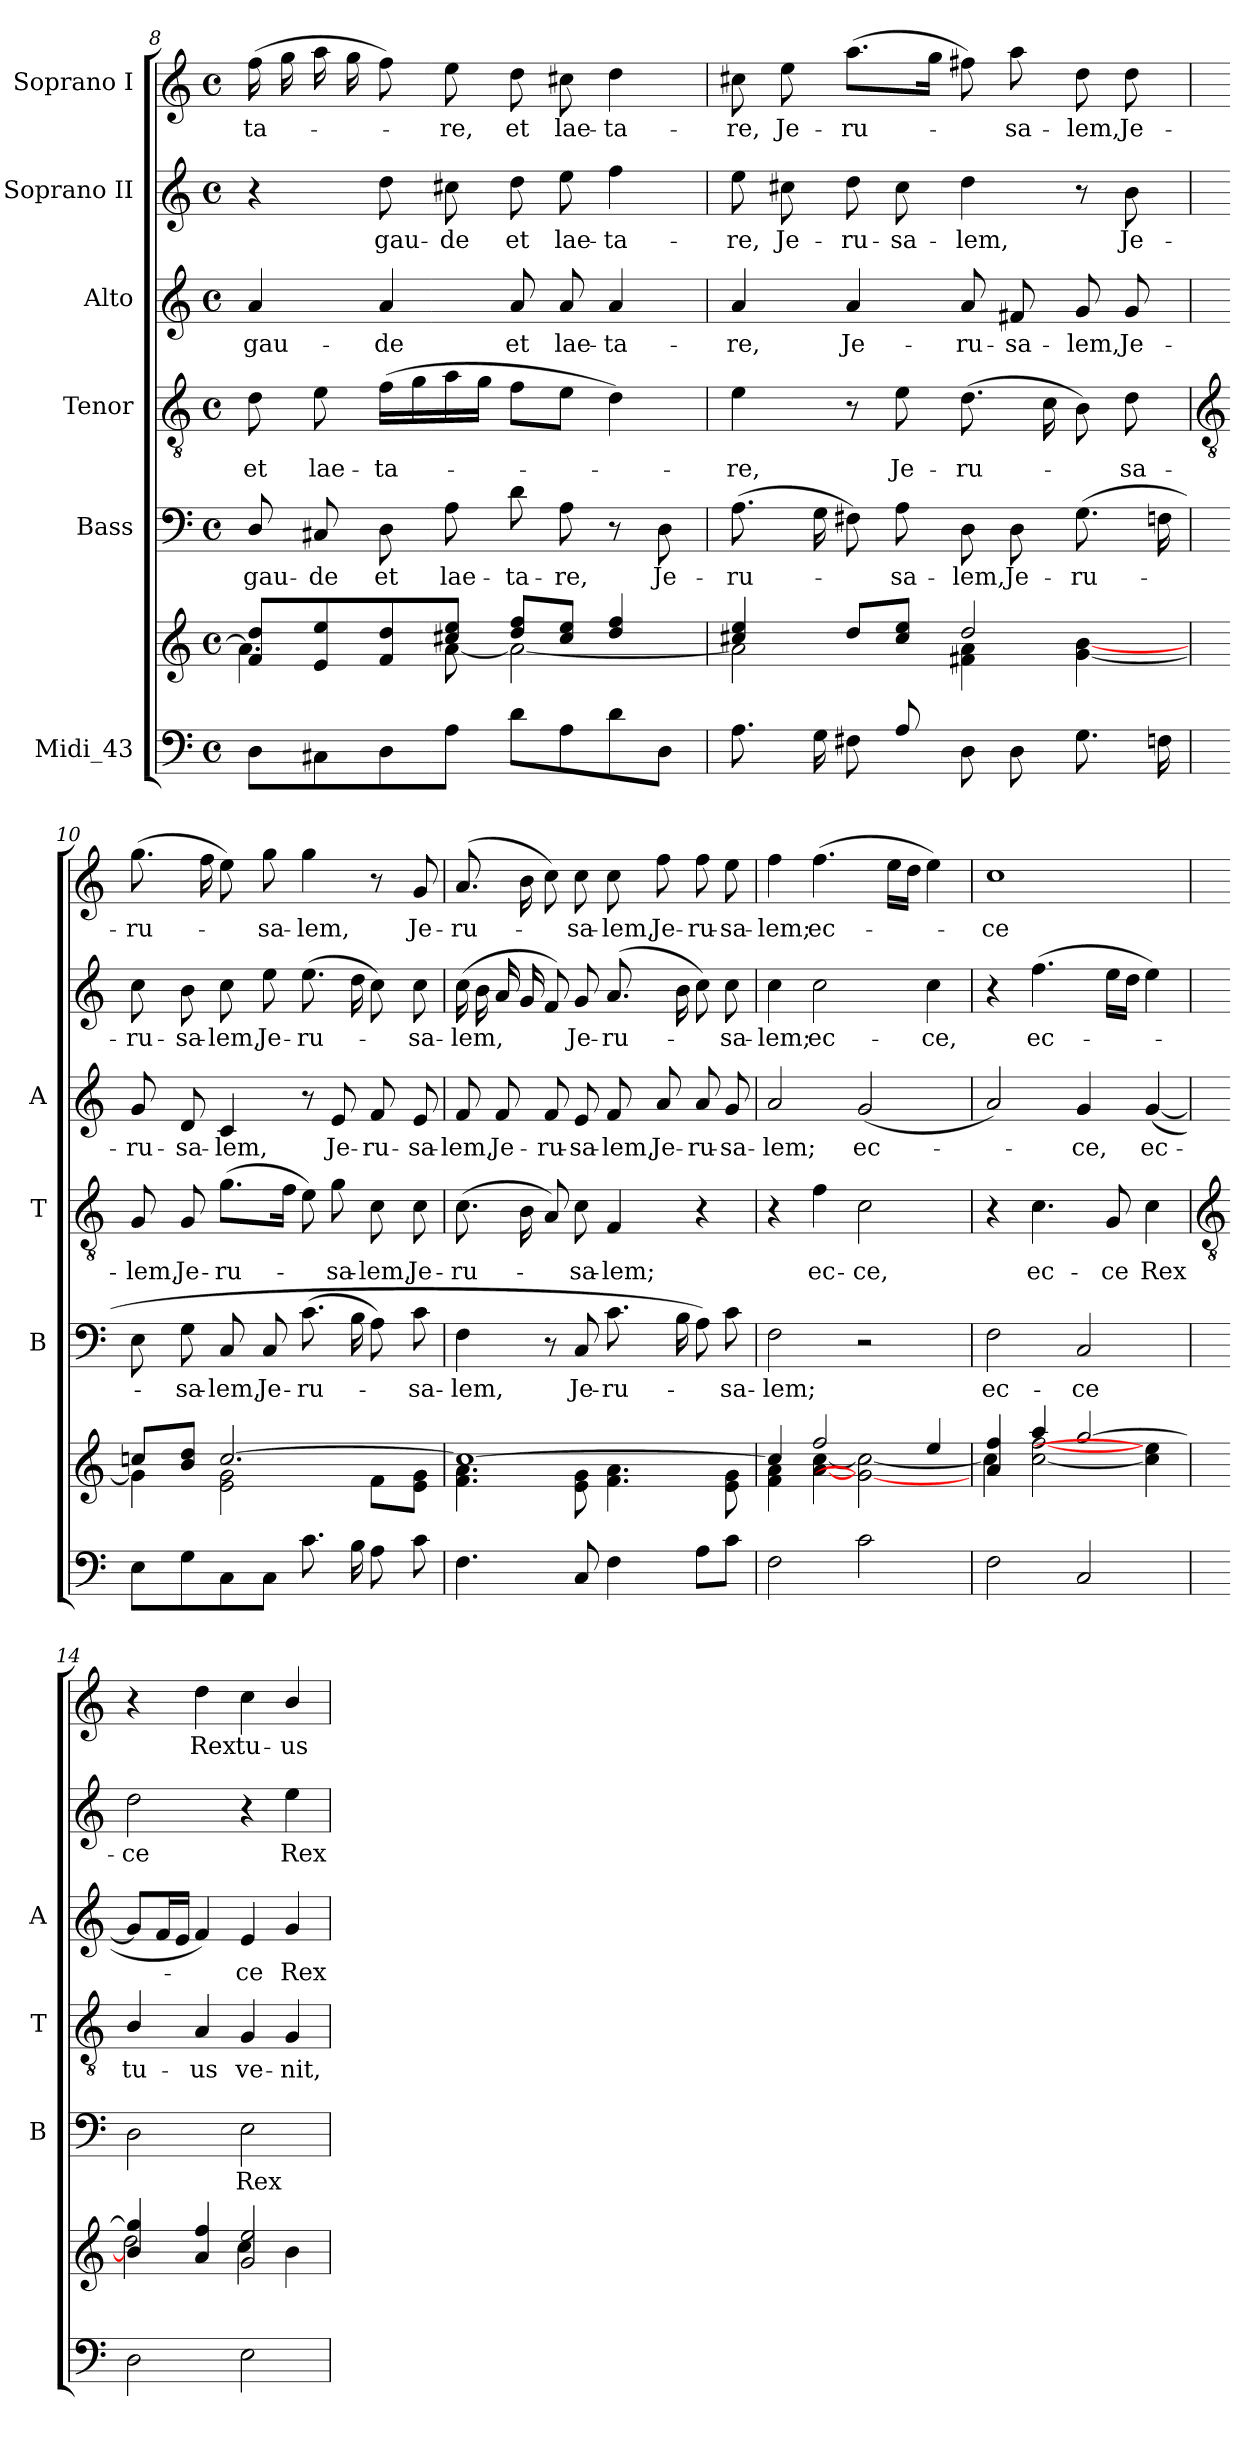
**kern	**kern	**kern	**text	**kern	**text	**kern	**text	**kern	**text	**kern	**text
*part6	*part6	*part5	*part5	*part4	*part4	*part3	*part3	*part2	*part2	*part1	*part1
*staff7	*staff6	*staff5	*staff5	*staff4	*staff4	*staff3	*staff3	*staff2	*staff2	*staff1	*staff1
*I"Midi_43	*	*I"Bass	*	*I"Tenor	*	*I"Alto	*	*I"Soprano II	*	*I"Soprano I	*
*	*	*I'B	*	*I'T	*	*I'A	*	*	*	*	*
*clefF4	*clefG2	*clefF4	*	*clefGv2	*	*clefG2	*	*clefG2	*	*clefG2	*
*k[]	*k[]	*k[]	*	*k[]	*	*k[]	*	*k[]	*	*k[]	*
*C:	*C:	*C:	*	*C:	*	*C:	*	*C:	*	*C:	*
*M4/4	*M4/4	*M4/4	*	*M4/4	*	*M4/4	*	*M4/4	*	*M4/4	*
*met(c)	*met(c)	*met(c)	*	*met(c)	*	*met(c)	*	*met(c)	*	*met(c)	*
=8	=8	=8	=8	=8	=8	=8	=8	=8	=8	=8	=8
*	*^	*	*	*	*	*	*	*	*	*	*
!	!	!	!	!LO:LY:b	!	!LO:LY:b	!	!LO:LY:b	!	!	!	!LO:LY:b
8DL	8f/ 8dd/L	4.a\]	8D/	gau-	8d	et	4a	gau-	4r	.	(>16ffLL	-ta-
.	.	.	.	.	.	.	.	.	.	.	16gg	.
!	!	!	!	!LO:LY:b	!	!LO:LY:b	!	!	!	!	!	!
8C#X	8e/ 8ee/	.	8C#X	-de	8e	lae-	.	.	.	.	16aa	.
.	.	.	.	.	.	.	.	.	.	.	16gg	.
!	!	!	!	!LO:LY:b	!	!LO:LY:b	!	!LO:LY:b	!	!LO:LY:b	!	!
8D	8f/ 8dd/	.	8D	et	(>16fLL	-ta-	4a	-de	8dd	gau-	8ffJ)	.
.	.	.	.	.	16g	.	.	.	.	.	.	.
!	!	!	!	!LO:LY:b	!	!	!	!	!	!LO:LY:b	!	!LO:LY:b
8AJ	8cc#X/ 8ee/J	[8a\	8A	lae-	16a	.	.	.	8cc#X	-de	8ee	re,
.	.	.	.	.	16gJJ	.	.	.	.	.	.	.
!	!	!	!	!LO:LY:b	!	!	!	!LO:LY:b	!	!LO:LY:b	!	!LO:LY:b
8dL	8dd/ 8ff/L	2a\_	8d	-ta-	8fL	.	8a	et	8dd	et	8dd	et
!	!	!	!	!LO:LY:b	!	!	!	!LO:LY:b	!	!LO:LY:b	!	!LO:LY:b
8A	8cc#/ 8ee/J	.	8A	-re,	8eJ	.	8a	lae-	8ee	lae-	8cc#X	lae-
!	!	!	!	!	!	!	!	!LO:LY:b	!	!LO:LY:b	!	!LO:LY:b
8d	4dd/ 4ff/	.	8r	.	4d)	.	4a	-ta-	4ff	-ta-	4dd	-ta-
!	!	!	!	!LO:LY:b	!	!	!	!	!	!	!	!
8DJ	.	.	8D	Je-	.	.	.	.	.	.	.	.
=9	=9	=9	=9	=9	=9	=9	=9	=9	=9	=9	=9	=9
!	!	!	!	!LO:LY:b	!	!LO:LY:b	!	!LO:LY:b	!	!LO:LY:b	!	!LO:LY:b
8.AL	4cc#X/ 4ee/	2a\]	(>8.AL	-ru-	4e	re,	4a	-re,	8ee	-re,	8cc#X	-re,
!	!	!	!	!	!	!	!	!	!	!LO:LY:b	!	!LO:LY:b
.	.	.	.	.	.	.	.	.	8cc#X	Je-	8ee	Je-
16GL	.	.	16GL	.	.	.	.	.	.	.	.	.
!	!	!	!	!	!	!	!	!LO:LY:b	!	!LO:LY:b	!	!LO:LY:b
8F#X	8dd/L	.	8F#XJ)	.	8r	.	4a	Je-	8dd	-ru-	(>8.aaL	-ru-
!	!	!	!	!LO:LY:b	!	!LO:LY:b	!	!	!	!LO:LY:b	!	!
8A/J	8cc#/ 8ee/J	.	8A	sa-	8e	Je-	.	.	8cc#	-sa-	.	.
.	.	.	.	.	.	.	.	.	.	.	16ggJ	.
!	!	!	!	!LO:LY:b	!	!LO:LY:b	!	!LO:LY:b	!	!LO:LY:b	!	!
8DL	2dd/	4f#X\ 4a\	8D	-lem,	(>8.dL	-ru-	8a	-ru-	4dd	-lem,	8ff#X)	.
!	!	!	!	!LO:LY:b	!	!	!	!LO:LY:b	!	!	!	!LO:LY:b
8D	.	.	8D	Je-	.	.	8f#X	-sa-	.	.	8aa	sa-
.	.	.	.	.	16cL	.	.	.	.	.	.	.
!	!	!	!	!LO:LY:b	!	!	!	!LO:LY:b	!	!	!	!LO:LY:b
8.G	.	[4g\ [4b\	(>8.GL	-ru-	8BJ)	.	8g	-lem,	8r	.	8dd	-lem,
!	!	!	!	!	!	!LO:LY:b	!	!LO:LY:b	!	!LO:LY:b	!	!LO:LY:b
.	.	.	.	.	8d	sa-	8g	Je-	8b	Je-	8dd	Je-
16FnJ	.	.	16FnJ	.	.	.	.	.	.	.	.	.
!!LO:LB:g=z
=10	=10	=10	=10	=10	=10	=10	=10	=10	=10	=10	=10	=10
*	*	*	*	*	*clefGv2	*	*	*	*	*	*	*
!	!	!	!	!	!	!LO:LY:b	!	!LO:LY:b	!	!LO:LY:b	!	!LO:LY:b
8EL	8ccn/L	4g\]	8E	.	8G	-lem,	8g	-ru-	8cc	-ru-	(>8.ggL	-ru-
!	!	!	!	!LO:LY:b	!	!LO:LY:b	!	!LO:LY:b	!	!LO:LY:b	!	!
8G	8b/ 8dd/J	.	8G	sa-	8G	Je-	8d	-sa-	8b	-sa-	.	.
.	.	.	.	.	.	.	.	.	.	.	16ffL	.
!	!	!	!	!LO:LY:b	!	!LO:LY:b	!	!LO:LY:b	!	!LO:LY:b	!	!
8C	[2.cc/	2e\ 2g\	8C	-lem,	(>8.gL	-ru-	4c	-lem,	8cc	-lem,	8eeJ)	.
!	!	!	!	!LO:LY:b	!	!	!	!	!	!LO:LY:b	!	!LO:LY:b
8CJ	.	.	8C	Je-	.	.	.	.	8ee	Je-	8gg	sa-
.	.	.	.	.	16fJ	.	.	.	.	.	.	.
!	!	!	!	!LO:LY:b	!	!	!	!	!	!LO:LY:b	!	!LO:LY:b
8.cL	.	.	(>8.cL	-ru-	8e)	.	8r	.	(>8.eeL	-ru-	4gg	-lem,
!	!	!	!	!	!	!LO:LY:b	!	!LO:LY:b	!	!	!	!
.	.	.	.	.	8g	sa-	8e	Je-	.	.	.	.
16BL	.	.	16BL	.	.	.	.	.	16ddL	.	.	.
!	!	!	!	!	!	!LO:LY:b	!	!LO:LY:b	!	!	!	!
8A	.	8f\L	8AJ)	.	8c	-lem,	8f	-ru-	8ccJ)	.	8r	.
!	!	!	!	!LO:LY:b	!	!LO:LY:b	!	!LO:LY:b	!	!LO:LY:b	!	!LO:LY:b
8cJ	.	8e\ 8g\J	8c	sa-	8c	Je-	8e	-sa-	8cc	sa-	8g	Je-
=11	=11	=11	=11	=11	=11	=11	=11	=11	=11	=11	=11	=11
!	!	!	!	!LO:LY:b	!	!LO:LY:b	!	!LO:LY:b	!	!LO:LY:b	!	!LO:LY:b
4.F	1cc/_	4.f\ 4.a\	4F	-lem,	(>8.cL	-ru-	8f	-lem,	(<16ccLL	-lem,	(>8.aL	-ru-
.	.	.	.	.	.	.	.	.	16b	.	.	.
!	!	!	!	!	!	!	!	!LO:LY:b	!	!	!	!
.	.	.	.	.	.	.	8f	Je-	16a	.	.	.
.	.	.	.	.	16BL	.	.	.	16g	.	16bL	.
!	!	!	!	!	!	!	!	!LO:LY:b	!	!	!	!
.	.	.	8r	.	8AJ)	.	8f	-ru-	8fJ)	.	8ccJ)	.
!	!	!	!	!LO:LY:b	!	!LO:LY:b	!	!LO:LY:b	!	!LO:LY:b	!	!LO:LY:b
8C	.	8e\ 8g\	8C	Je-	8c	sa-	8e	-sa-	8g	Je-	8cc	sa-
!	!	!	!	!LO:LY:b	!	!LO:LY:b	!	!LO:LY:b	!	!LO:LY:b	!	!LO:LY:b
4F	.	4.f\ 4.a\	8.cL	-ru-	4F	-lem;	8f	-lem,	(>8.aL	-ru-	8cc	-lem,
!	!	!	!	!	!	!	!	!LO:LY:b	!	!	!	!LO:LY:b
.	.	.	.	.	.	.	8a	Je-	.	.	8ff	Je-
.	.	.	16BL	.	.	.	.	.	16bL	.	.	.
!	!	!	!	!	!	!	!	!LO:LY:b	!	!	!	!LO:LY:b
8AL	.	.	8AJ)	.	4r	.	8a	-ru-	8ccJ)	.	8ff	-ru-
!	!	!	!	!LO:LY:b	!	!	!	!LO:LY:b	!	!LO:LY:b	!	!LO:LY:b
8cJ	.	8e\ 8g\	8c	sa-	.	.	8g	-sa-	8cc	sa-	8ee	-sa-
=12	=12	=12	=12	=12	=12	=12	=12	=12	=12	=12	=12	=12
!	!	!	!	!LO:LY:b	!	!	!	!LO:LY:b	!	!LO:LY:b	!	!LO:LY:b
2F	4cc/]	4f\ 4a\	2F	-lem;	4r	.	2a	-lem;	4cc	-lem;	4ff	-lem;
!	!	!	!	!	!	!LO:LY:b	!	!	!	!LO:LY:b	!	!LO:LY:b
.	2ff/	[4a\ [4cc\	.	.	4f	ec-	.	.	2cc	ec-	(>4.ff	ec-
!	!	!	!	!	!	!LO:LY:b	!	!LO:LY:b	!	!	!	!
2c	.	2g\_ 2cc\_	2r	.	2c	-ce,	(<2g	ec-	.	.	.	.
.	.	.	.	.	.	.	.	.	.	.	16eeLL	.
.	.	.	.	.	.	.	.	.	.	.	16ddJJ	.
!	!	!	!	!	!	!	!	!	!	!LO:LY:b	!	!
.	4ee/	.	.	.	.	.	.	.	4cc	-ce,	4ee)	.
=13	=13	=13	=13	=13	=13	=13	=13	=13	=13	=13	=13	=13
!	!	!	!	!LO:LY:b	!	!	!	!	!	!	!	!LO:LY:b
2F	4a/ 4ff/	4cc\]	2F	ec-	4r	.	2a)	.	4r	.	1cc	ce
!	!	!	!	!	!	!LO:LY:b	!	!	!	!LO:LY:b	!	!
.	4aa/	[2cc\ [2ff\	.	.	4.c	ec-	.	.	(>4.ff	ec-	.	.
!	!	!	!	!LO:LY:b	!	!	!	!LO:LY:b	!	!	!	!
2C	[2gg/	.	2C	-ce	.	.	4g	ce,	.	.	.	.
!	!	!	!	!	!	!LO:LY:b	!	!	!	!	!	!
.	.	.	.	.	8G	-ce	.	.	16eeLL	.	.	.
.	.	.	.	.	.	.	.	.	16ddJJ	.	.	.
!	!	!	!	!	!	!LO:LY:b	!	!LO:LY:b	!	!	!	!
.	.	4cc\] 4ee\]	.	.	4c	Rex	(<[4g	ec-	4ee)	.	.	.
!!LO:LB:g=z
=14	=14	=14	=14	=14	=14	=14	=14	=14	=14	=14	=14	=14
*	*	*	*	*	*clefGv2	*	*	*	*	*	*	*
!	!	!	!	!	!	!LO:LY:b	!	!	!	!LO:LY:b	!	!
2D	4b/] 4gg/]	2dd\	2D	.	4B/	tu-	8gL]	.	2dd	ce	4r	.
.	.	.	.	.	.	.	16fL	.	.	.	.	.
.	.	.	.	.	.	.	16eJJ	.	.	.	.	.
!	!	!	!	!	!	!LO:LY:b	!	!	!	!	!	!LO:LY:b
.	4a/ 4ff/	.	.	.	4A	-us	4f)	.	.	.	4dd	Rex
!	!	!	!	!LO:LY:b	!	!LO:LY:b	!	!LO:LY:b	!	!	!	!LO:LY:b
2E	2g/ 2ee/	4cc\	2E	Rex	4G	ve-	4e	ce	4r	.	4cc	tu-
!	!	!	!	!	!	!LO:LY:b	!	!LO:LY:b	!	!LO:LY:b	!	!LO:LY:b
.	.	4b\	.	.	4G	-nit,	4g	Rex	4ee	Rex	4b/	-us
*	*v	*v	*	*	*	*	*	*	*	*	*	*
=	=	=	=	=	=	=	=	=	=	=	=
*-	*-	*-	*-	*-	*-	*-	*-	*-	*-	*-	*-
